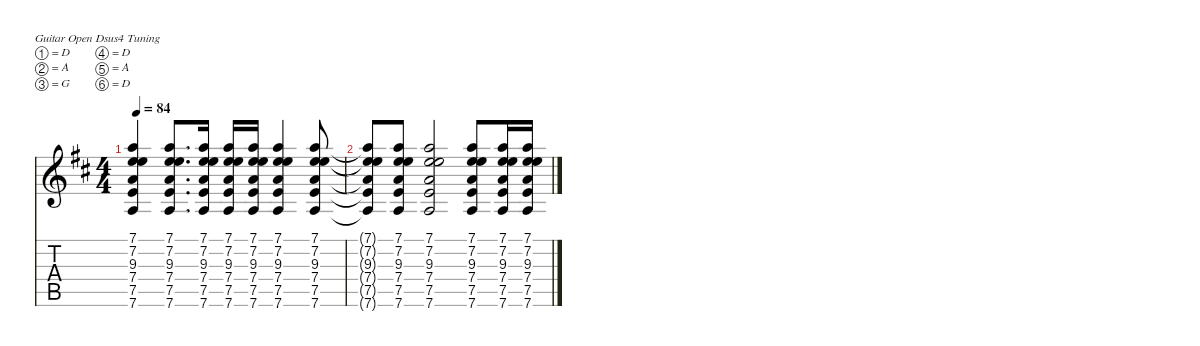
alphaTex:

\hideDynamics
\bracketExtendMode nobrackets
\singleTrackTrackNamePolicy hidden
\multiTrackTrackNamePolicy hidden
\otherSystemsTrackNameOrientation horizontal
\track ("Electric Guitar" "E-Gt") {instrument distortionguitar}
\staff {score tabs}
\tuning (D4 A3 G3 D3 A2 D2)
\ts (4 4)
\tempo 84
\clef g2
\scale
0.333333
\ks d
(7.1{acc forcenatural} 7.2{acc forcenatural} 9.3{acc forcenatural} 7.4{acc forcenatural} 7.5{acc forcenatural} 7.6{acc forcenatural}).4{dy f beam Up} (7.1{acc forcenatural} 7.2{acc forcenatural} 9.3{acc forcenatural} 7.4{acc forcenatural} 7.5{acc forcenatural} 7.6{acc forcenatural}).8{d beam Up} (7.1{acc forcenatural} 7.2{acc forcenatural} 9.3{acc forcenatural} 7.4{acc forcenatural} 7.5{acc forcenatural} 7.6{acc forcenatural}).16{beam Up} (7.1{acc forcenatural} 7.2{acc forcenatural} 9.3{acc forcenatural} 7.4{acc forcenatural} 7.5{acc forcenatural} 7.6{acc forcenatural}).16{beam Up} (7.1{acc forcenatural} 7.2{acc forcenatural} 9.3{acc forcenatural} 7.4{acc forcenatural} 7.5{acc forcenatural} 7.6{acc forcenatural}).16{beam Up} (7.1{acc forcenatural} 7.2{acc forcenatural} 9.3{acc forcenatural} 7.4{acc forcenatural} 7.5{acc forcenatural} 7.6{acc forcenatural}).4{beam Up} (7.1{acc forcenatural} 7.2{acc forcenatural} 9.3{acc forcenatural} 7.4{acc forcenatural} 7.5{acc forcenatural} 7.6{acc forcenatural}).8{beam Up} |
(7.1{t acc forcenatural} 7.2{t acc forcenatural} 9.3{t acc forcenatural} 7.4{t acc forcenatural} 7.5{t acc forcenatural} 7.6{t acc forcenatural}).8{beam Up} (7.1{acc forcenatural} 7.2{acc forcenatural} 9.3{acc forcenatural} 7.4{acc forcenatural} 7.5{acc forcenatural} 7.6{acc forcenatural}).8{beam Up} (7.1{acc forcenatural} 7.2{acc forcenatural} 9.3{acc forcenatural} 7.4{acc forcenatural} 7.5{acc forcenatural} 7.6{acc forcenatural}).2{beam Up} (7.1{acc forcenatural} 7.2{acc forcenatural} 9.3{acc forcenatural} 7.4{acc forcenatural} 7.5{acc forcenatural} 7.6{acc forcenatural}).8{beam Up} (7.1{acc forcenatural} 7.2{acc forcenatural} 9.3{acc forcenatural} 7.4{acc forcenatural} 7.5{acc forcenatural} 7.6{acc forcenatural}).16{beam Up} (7.1{acc forcenatural} 7.2{acc forcenatural} 9.3{acc forcenatural} 7.4{acc forcenatural} 7.5{acc forcenatural} 7.6{acc forcenatural}).16{beam Up}
